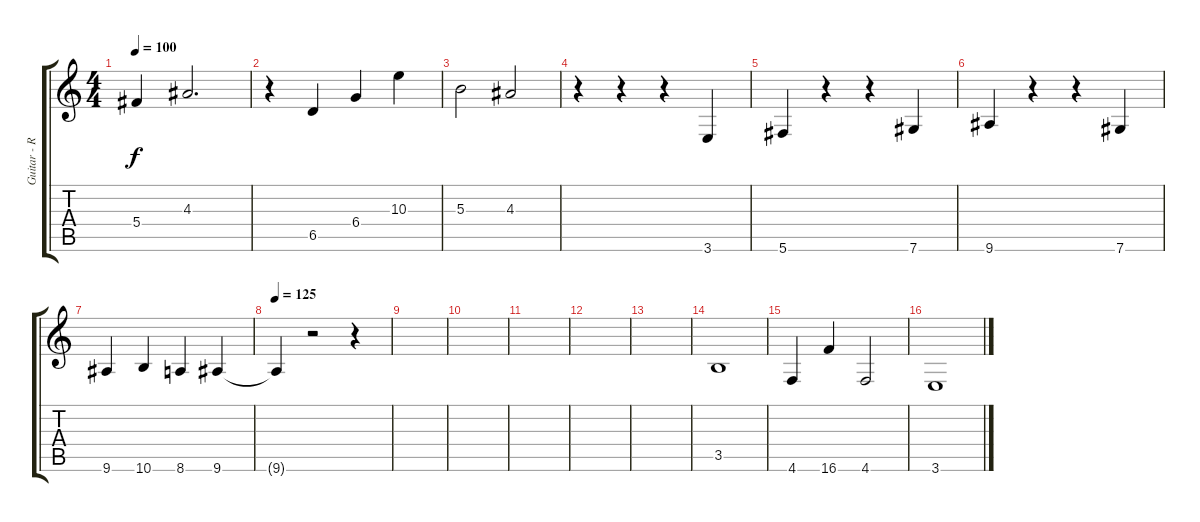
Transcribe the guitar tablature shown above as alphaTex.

\track ("Guitar - Right" "Guitar - R") {instrument distortionguitar}
\staff {score tabs}
\tuning (Eb4 Bb3 Gb3 Db3 Ab2 Db2) {hide}
\ts (4 4)
\tempo 100
\clef g2
\ks c
5.4.4{dy f} 4.3.2{d} |
r.4 6.5.4 6.4.4 10.3.4 |
5.3.2 4.3.2 |
r.4 r.4 r.4 3.6.4 |
5.6.4 r.4 r.4 7.6.4 |
9.6.4 r.4 r.4 7.6.4 |
9.6.4 10.6.4 8.6.4 9.6.4 |
\tempo 125
9.6{t}.4 r.2 r.4 |
|
|
|
|
|
3.5.1 |
4.6.4 16.6.4 4.6.2 |
3.6.1
